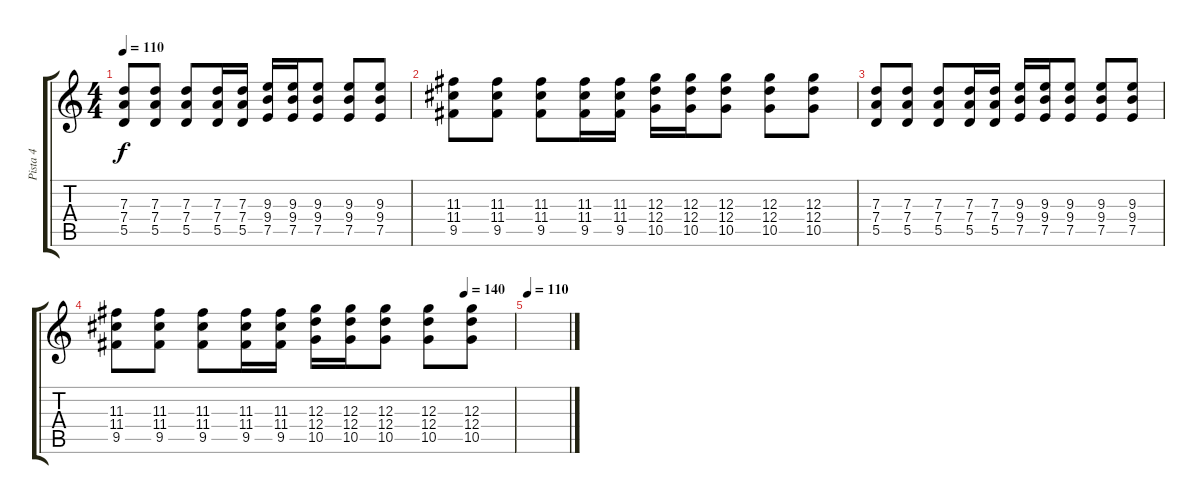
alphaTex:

\track ("Pista 4" "Pista 4") {instrument electricguitarmuted}
\staff {score tabs}
\tuning (E4 B3 G3 D3 A2 E2) {hide}
\ts (4 4)
\tempo 110
\clef g2
\ks c
(7.3 7.4 5.5).8{dy f} (7.3 7.4 5.5).8 (7.3 7.4 5.5).8 (7.3 7.4 5.5).16 (7.3 7.4 5.5).16 (9.3 9.4 7.5).16 (9.3 9.4 7.5).16 (9.3 9.4 7.5).8 (9.3 9.4 7.5).8 (9.3 9.4 7.5).8 |
(11.3 11.4 9.5).8 (11.3 11.4 9.5).8 (11.3 11.4 9.5).8 (11.3 11.4 9.5).16 (11.3 11.4 9.5).16 (12.3 12.4 10.5).16 (12.3 12.4 10.5).16 (12.3 12.4 10.5).8 (12.3 12.4 10.5).8 (12.3 12.4 10.5).8 |
(7.3 7.4 5.5).8 (7.3 7.4 5.5).8 (7.3 7.4 5.5).8 (7.3 7.4 5.5).16 (7.3 7.4 5.5).16 (9.3 9.4 7.5).16 (9.3 9.4 7.5).16 (9.3 9.4 7.5).8 (9.3 9.4 7.5).8 (9.3 9.4 7.5).8 |
\tempo (140 0.875)
(11.3 11.4 9.5).8 (11.3 11.4 9.5).8 (11.3 11.4 9.5).8 (11.3 11.4 9.5).16 (11.3 11.4 9.5).16 (12.3 12.4 10.5).16 (12.3 12.4 10.5).16 (12.3 12.4 10.5).8 (12.3 12.4 10.5).8 (12.3 12.4 10.5).8 |
\tempo 110
